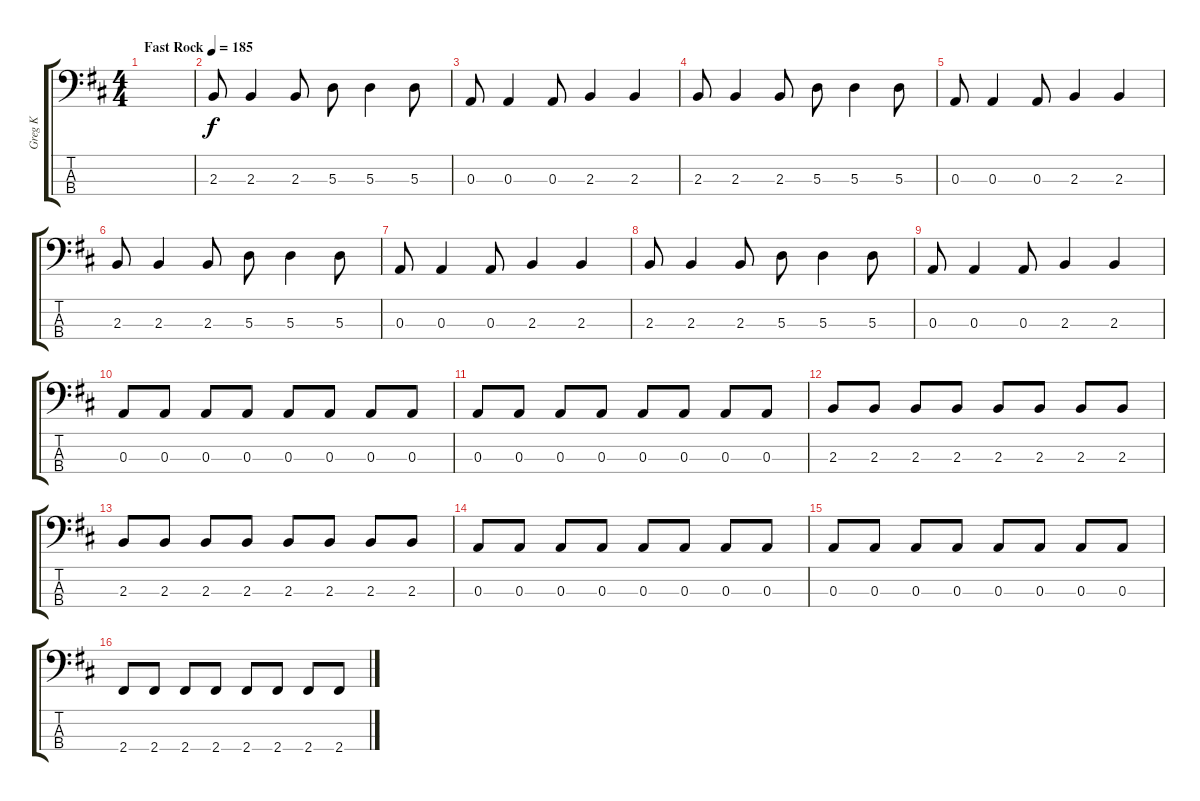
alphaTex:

\track ("Greg K" "Greg K") {instrument electricbassfinger}
\staff {score tabs}
\tuning (G2 D2 A1 E1) {hide}
\ts (4 4)
\tempo (185 "Fast Rock")
\clef f4
\ks d
|
2.3.8 2.3.4 2.3.8 5.3.8 5.3.4 5.3.8 |
0.3.8 0.3.4 0.3.8 2.3.4 2.3.4 |
2.3.8 2.3.4 2.3.8 5.3.8 5.3.4 5.3.8 |
0.3.8 0.3.4 0.3.8 2.3.4 2.3.4 |
2.3.8 2.3.4 2.3.8 5.3.8 5.3.4 5.3.8 |
0.3.8 0.3.4 0.3.8 2.3.4 2.3.4 |
2.3.8 2.3.4 2.3.8 5.3.8 5.3.4 5.3.8 |
0.3.8 0.3.4 0.3.8 2.3.4 2.3.4 |
0.3.8 0.3.8 0.3.8 0.3.8 0.3.8 0.3.8 0.3.8 0.3.8 |
0.3.8 0.3.8 0.3.8 0.3.8 0.3.8 0.3.8 0.3.8 0.3.8 |
2.3.8 2.3.8 2.3.8 2.3.8 2.3.8 2.3.8 2.3.8 2.3.8 |
2.3.8 2.3.8 2.3.8 2.3.8 2.3.8 2.3.8 2.3.8 2.3.8 |
0.3.8 0.3.8 0.3.8 0.3.8 0.3.8 0.3.8 0.3.8 0.3.8 |
0.3.8 0.3.8 0.3.8 0.3.8 0.3.8 0.3.8 0.3.8 0.3.8 |
2.4.8 2.4.8 2.4.8 2.4.8 2.4.8 2.4.8 2.4.8 2.4.8
